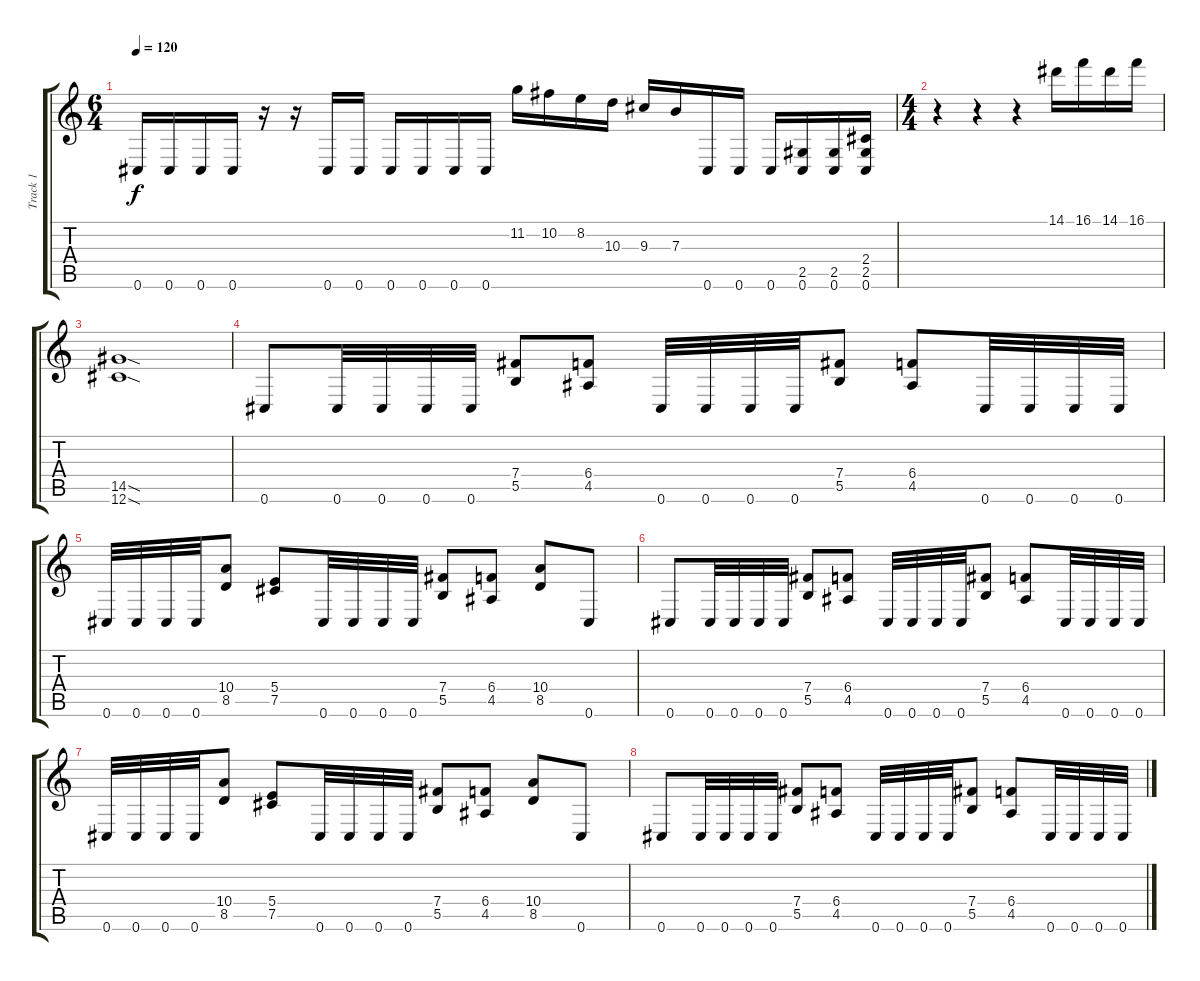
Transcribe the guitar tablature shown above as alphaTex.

\track ("Track 1" "Track 1") {instrument overdrivenguitar}
\staff {score tabs}
\tuning (Db4 Ab3 E3 B2 Gb2 Db2) {hide}
\ts (6 4)
\tempo 120
\clef g2
\ks c
0.6.16{dy f} 0.6.16{beam merge} 0.6.16 0.6.16 r.16 r.16 0.6.16 0.6.16 0.6.16 0.6.16 0.6.16 0.6.16 11.2.16 10.2.16 8.2.16 10.3.16 9.3.16 7.3.16 0.6.16 0.6.16 0.6.16 (2.5 0.6).16 (2.5 0.6).16 (2.4 2.5 0.6).16 |
\ts (4 4)
r.4 r.4 r.4 14.1.16 16.1.16 14.1.16 16.1.16 |
(14.5{sod} 12.6{sod}).1 |
0.6.8 0.6.32 0.6.32 0.6.32 0.6.32 (7.4 5.5).8 (6.4 4.5).8 0.6.32 0.6.32 0.6.32 0.6.32 (7.4 5.5).8 (6.4 4.5).8 0.6.32 0.6.32 0.6.32 0.6.32 |
0.6.32 0.6.32 0.6.32 0.6.32 (10.4 8.5).8 (5.4 7.5).8 0.6.32 0.6.32 0.6.32 0.6.32 (7.4 5.5).8 (6.4 4.5).8 (10.4 8.5).8 0.6.8 |
0.6.8 0.6.32 0.6.32 0.6.32 0.6.32 (7.4 5.5).8 (6.4 4.5).8 0.6.32 0.6.32 0.6.32 0.6.32 (7.4 5.5).8 (6.4 4.5).8 0.6.32 0.6.32 0.6.32 0.6.32 |
0.6.32 0.6.32 0.6.32 0.6.32 (10.4 8.5).8 (5.4 7.5).8 0.6.32 0.6.32 0.6.32 0.6.32 (7.4 5.5).8 (6.4 4.5).8 (10.4 8.5).8 0.6.8 |
0.6.8 0.6.32 0.6.32 0.6.32 0.6.32 (7.4 5.5).8 (6.4 4.5).8 0.6.32 0.6.32 0.6.32 0.6.32 (7.4 5.5).8 (6.4 4.5).8 0.6.32 0.6.32 0.6.32 0.6.32
